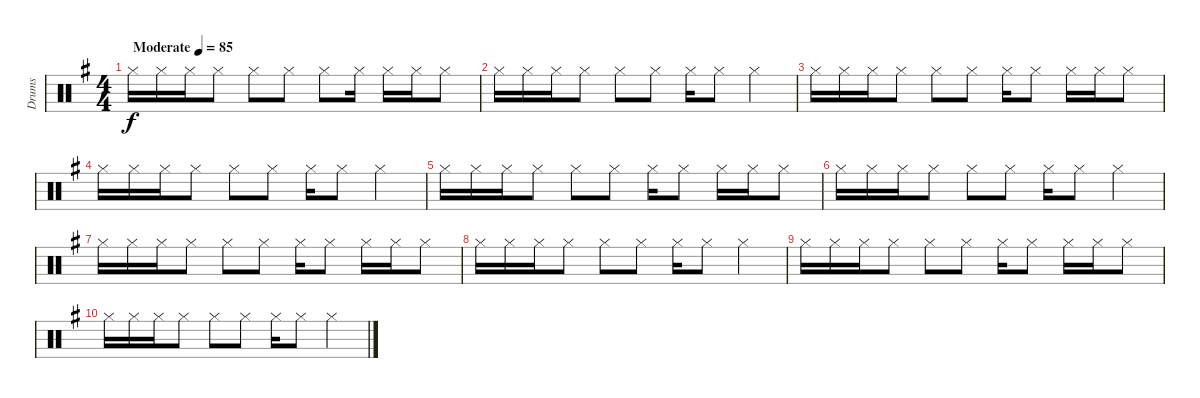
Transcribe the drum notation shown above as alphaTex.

\track ("Drums" "Drums") {instrument percussion}
\staff {score}
\articulation defaults
\ts (4 4)
\tempo (85 "Moderate")
\clef neutral
\ks eminor "Hi-Hat (closed)".16{dy f} "Hi-Hat (closed)".16 "Hi-Hat (closed)".16 "Hi-Hat (closed)".8 "Hi-Hat (closed)".8 "Hi-Hat (closed)".8 "Hi-Hat (closed)".8 "Hi-Hat (closed)".16 "Hi-Hat (closed)".16 "Hi-Hat (closed)".16 "Hi-Hat (closed)".8
|
"Hi-Hat (closed)".16 "Hi-Hat (closed)".16 "Hi-Hat (closed)".16 "Hi-Hat (closed)".8 "Hi-Hat (closed)".8 "Hi-Hat (closed)".8 "Hi-Hat (closed)".16 "Hi-Hat (closed)".8 "Hi-Hat (closed)".4 |
"Hi-Hat (closed)".16 "Hi-Hat (closed)".16 "Hi-Hat (closed)".16 "Hi-Hat (closed)".8 "Hi-Hat (closed)".8 "Hi-Hat (closed)".8 "Hi-Hat (closed)".16 "Hi-Hat (closed)".8 "Hi-Hat (closed)".16 "Hi-Hat (closed)".16 "Hi-Hat (closed)".8 |
"Hi-Hat (closed)".16 "Hi-Hat (closed)".16 "Hi-Hat (closed)".16 "Hi-Hat (closed)".8 "Hi-Hat (closed)".8 "Hi-Hat (closed)".8 "Hi-Hat (closed)".16 "Hi-Hat (closed)".8 "Hi-Hat (closed)".4 |
"Hi-Hat (closed)".16 "Hi-Hat (closed)".16 "Hi-Hat (closed)".16 "Hi-Hat (closed)".8 "Hi-Hat (closed)".8 "Hi-Hat (closed)".8 "Hi-Hat (closed)".16 "Hi-Hat (closed)".8 "Hi-Hat (closed)".16 "Hi-Hat (closed)".16 "Hi-Hat (closed)".8 |
"Hi-Hat (closed)".16 "Hi-Hat (closed)".16 "Hi-Hat (closed)".16 "Hi-Hat (closed)".8 "Hi-Hat (closed)".8 "Hi-Hat (closed)".8 "Hi-Hat (closed)".16 "Hi-Hat (closed)".8 "Hi-Hat (closed)".4 |
"Hi-Hat (closed)".16 "Hi-Hat (closed)".16 "Hi-Hat (closed)".16 "Hi-Hat (closed)".8 "Hi-Hat (closed)".8 "Hi-Hat (closed)".8 "Hi-Hat (closed)".16 "Hi-Hat (closed)".8 "Hi-Hat (closed)".16 "Hi-Hat (closed)".16 "Hi-Hat (closed)".8 |
"Hi-Hat (closed)".16 "Hi-Hat (closed)".16 "Hi-Hat (closed)".16 "Hi-Hat (closed)".8 "Hi-Hat (closed)".8 "Hi-Hat (closed)".8 "Hi-Hat (closed)".16 "Hi-Hat (closed)".8 "Hi-Hat (closed)".4 |
"Hi-Hat (closed)".16 "Hi-Hat (closed)".16 "Hi-Hat (closed)".16 "Hi-Hat (closed)".8 "Hi-Hat (closed)".8 "Hi-Hat (closed)".8 "Hi-Hat (closed)".16 "Hi-Hat (closed)".8 "Hi-Hat (closed)".16 "Hi-Hat (closed)".16 "Hi-Hat (closed)".8 |
"Hi-Hat (closed)".16 "Hi-Hat (closed)".16 "Hi-Hat (closed)".16 "Hi-Hat (closed)".8 "Hi-Hat (closed)".8 "Hi-Hat (closed)".8 "Hi-Hat (closed)".16 "Hi-Hat (closed)".8 "Hi-Hat (closed)".4
